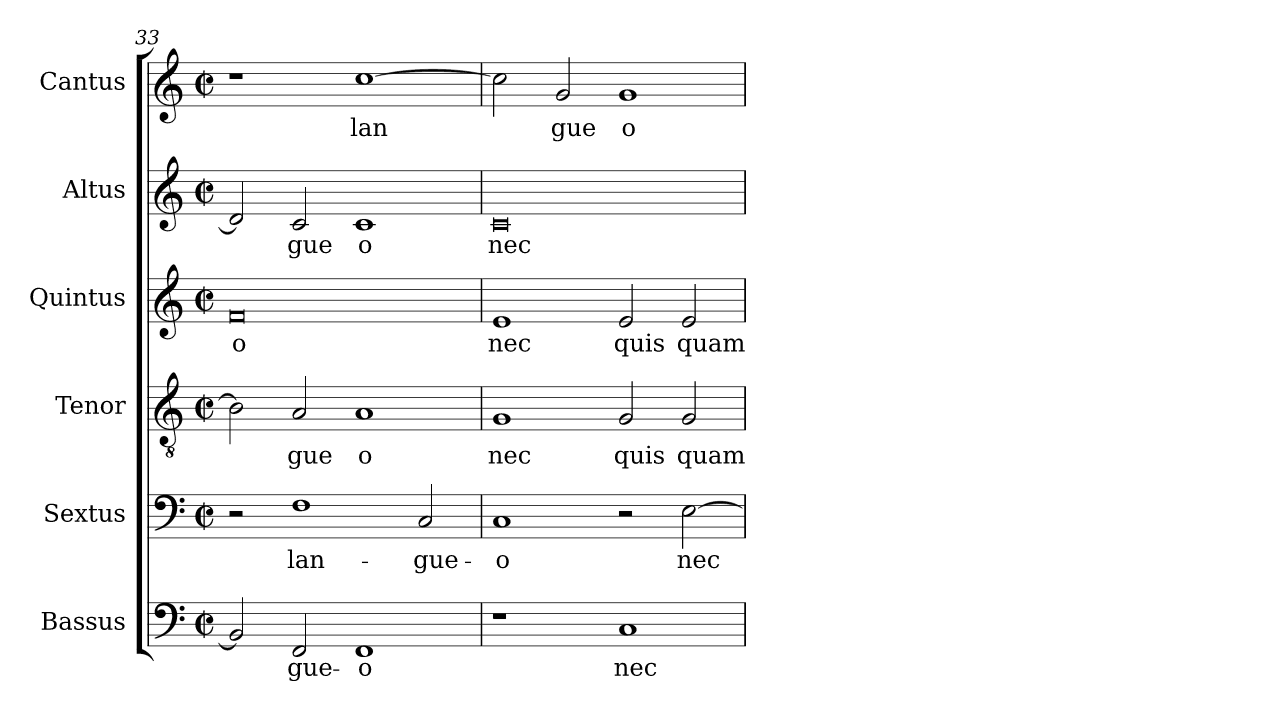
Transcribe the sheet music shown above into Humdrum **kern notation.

**kern	**text	**kern	**text	**kern	**text	**kern	**text	**kern	**text	**kern	**text
*part6	*part6	*part5	*part5	*part4	*part4	*part3	*part3	*part2	*part2	*part1	*part1
*staff6	*staff6	*staff5	*staff5	*staff4	*staff4	*staff3	*staff3	*staff2	*staff2	*staff1	*staff1
*I"Bassus	*	*I"Sextus	*	*I"Tenor	*	*I"Quintus	*	*I"Altus	*	*I"Cantus	*
*I'Bassus	*	*I'Sextus	*	*I'Tenor	*	*I'Quintus	*	*I'Altus	*	*I'Cantus	*
*clefF4	*	*clefF4	*	*clefGv2	*	*clefG2	*	*clefG2	*	*clefG2	*
*k[]	*	*k[]	*	*k[]	*	*k[]	*	*k[]	*	*k[]	*
*C:	*	*C:	*	*C:	*	*C:	*	*C:	*	*C:	*
*M2/2	*	*M2/2	*	*M2/2	*	*M2/2	*	*M2/2	*	*M2/2	*
*met(c|)	*	*met(c|)	*	*met(c|)	*	*met(c|)	*	*met(c|)	*	*met(c|)	*
=33	=33	=33	=33	=33	=33	=33	=33	=33	=33	=33	=33
!	!LO:LY:b	!	!	!	!LO:LY:b:cj	!	!LO:LY:b:cj	!	!LO:LY:b:cj	!	!
2BB-/]	--	2r	.	2B-\]	.	0f	o	2d/]	.	1r	.
!	!LO:LY:b	!	!LO:LY:b:cj	!	!LO:LY:b:cj	!	!	!	!LO:LY:b:cj	!	!
2FF/	-gue-	1F	lan-	2A/	gue	.	.	2c/	gue	.	.
!	!LO:LY:b	!	!	!	!LO:LY:b:cj	!	!	!	!LO:LY:b:cj	!	!LO:LY:b:cj
1FF	-o	.	.	1A	o	.	.	1c	o	[<1cc	lan
!	!	!	!LO:LY:b:cj	!	!	!	!	!	!	!	!
.	.	2C/	-gue-	.	.	.	.	.	.	.	.
!!LO:LB:g=z
=34	=34	=34	=34	=34	=34	=34	=34	=34	=34	=34	=34
!	!	!	!LO:LY:b:cj	!	!LO:LY:b:cj	!	!LO:LY:b:cj	!	!LO:LY:b:cj	!	!LO:LY:b:cj
1r	.	1C	-o	1G	nec	1e	nec	0c	nec	2cc\]	.
!	!	!	!	!	!	!	!	!	!	!	!LO:LY:b:cj
.	.	.	.	.	.	.	.	.	.	2g/	gue
!	!LO:LY:b	!	!	!	!LO:LY:b:cj	!	!LO:LY:b:cj	!	!	!	!LO:LY:b:cj
1C	nec	2r	.	2G/	quis	2e/	quis	.	.	1g	o
!	!	!	!LO:LY:b:cj	!	!LO:LY:b:cj	!	!LO:LY:b:cj	!	!	!	!
.	.	[>2E\	nec	2G/	quam	2e/	quam	.	.	.	.
=	=	=	=	=	=	=	=	=	=	=	=
*-	*-	*-	*-	*-	*-	*-	*-	*-	*-	*-	*-
